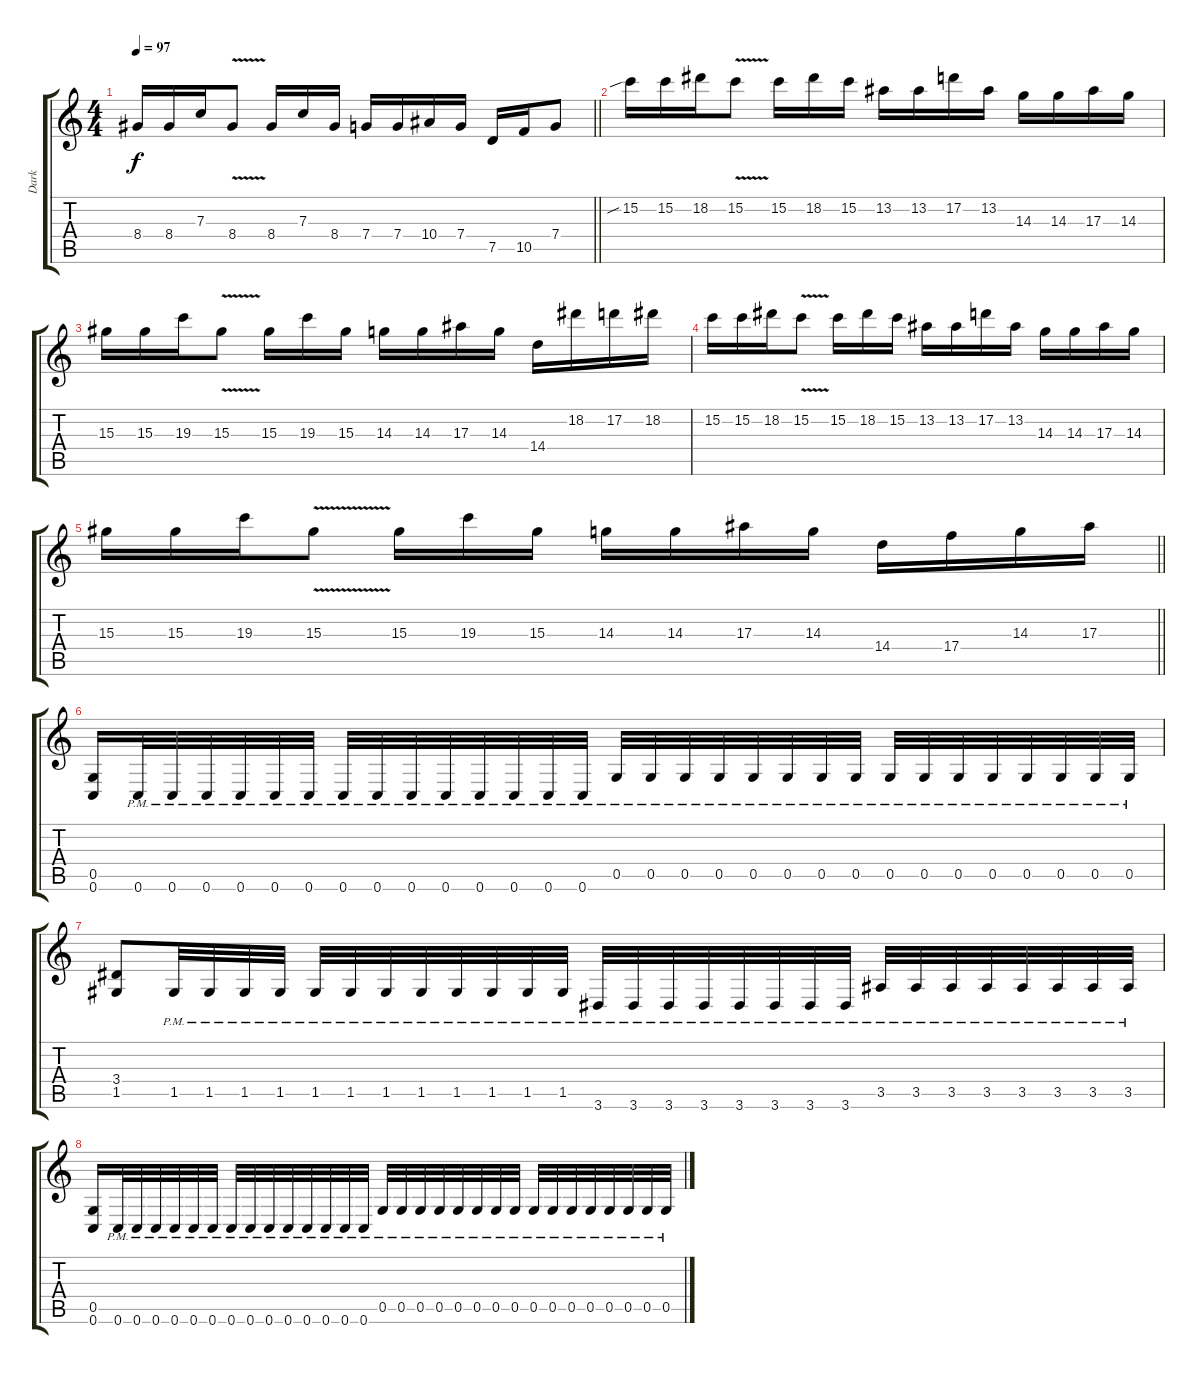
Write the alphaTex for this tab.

\track ("Dark" "Dark") {instrument overdrivenguitar}
\staff {score tabs}
\tuning (D4 A3 F3 C3 G2 C2) {hide}
\ts (4 4)
\tempo 97
\clef g2
\barLineRight lightlight
\ks c
8.4.16{dy f} 8.4.16 7.3.16 8.4{v}.8 8.4.16 7.3.16 8.4.16 7.4.16 7.4.16 10.4.16 7.4.16 7.5.16 10.5.16 7.4.8 |
15.2{sib}.16 15.2.16 18.2.16 15.2{v}.8 15.2.16 18.2.16 15.2.16 13.2.16 13.2.16 17.2.16 13.2.16 14.3.16 14.3.16 17.3.16 14.3.16 |
15.3.16 15.3.16 19.3.16 15.3{v}.8 15.3.16 19.3.16 15.3.16 14.3.16 14.3.16 17.3.16 14.3.16 14.4.16 18.2.16 17.2.16 18.2.16 |
15.2.16 15.2.16 18.2.16 15.2{v}.8 15.2.16 18.2.16 15.2.16 13.2.16 13.2.16 17.2.16 13.2.16 14.3.16 14.3.16 17.3.16 14.3.16 |
\barLineRight lightlight
15.3.16 15.3.16 19.3.16 15.3{v}.8 15.3.16 19.3.16 15.3.16 14.3.16 14.3.16 17.3.16 14.3.16 14.4.16 17.4.16 14.3.16 17.3.16 |
(0.5 0.6).16 0.6{pm}.32 0.6{pm}.32 0.6{pm}.32 0.6{pm}.32 0.6{pm}.32 0.6{pm}.32 0.6{pm}.32 0.6{pm}.32 0.6{pm}.32 0.6{pm}.32 0.6{pm}.32 0.6{pm}.32 0.6{pm}.32 0.6{pm}.32 0.5{pm}.32 0.5{pm}.32 0.5{pm}.32 0.5{pm}.32 0.5{pm}.32 0.5{pm}.32 0.5{pm}.32 0.5{pm}.32 0.5{pm}.32 0.5{pm}.32 0.5{pm}.32 0.5{pm}.32 0.5{pm}.32 0.5{pm}.32 0.5{pm}.32 0.5{pm}.32 |
(3.4 1.5).8 1.5{pm}.32 1.5{pm}.32 1.5{pm}.32 1.5{pm}.32 1.5{pm}.32 1.5{pm}.32 1.5{pm}.32 1.5{pm}.32 1.5{pm}.32 1.5{pm}.32 1.5{pm}.32 1.5{pm}.32 3.6{pm}.32 3.6{pm}.32 3.6{pm}.32 3.6{pm}.32 3.6{pm}.32 3.6{pm}.32 3.6{pm}.32 3.6{pm}.32 3.5{pm}.32 3.5{pm}.32 3.5{pm}.32 3.5{pm}.32 3.5{pm}.32 3.5{pm}.32 3.5{pm}.32 3.5{pm}.32 |
(0.5 0.6).16 0.6{pm}.32 0.6{pm}.32 0.6{pm}.32 0.6{pm}.32 0.6{pm}.32 0.6{pm}.32 0.6{pm}.32 0.6{pm}.32 0.6{pm}.32 0.6{pm}.32 0.6{pm}.32 0.6{pm}.32 0.6{pm}.32 0.6{pm}.32 0.5{pm}.32 0.5{pm}.32 0.5{pm}.32 0.5{pm}.32 0.5{pm}.32 0.5{pm}.32 0.5{pm}.32 0.5{pm}.32 0.5{pm}.32 0.5{pm}.32 0.5{pm}.32 0.5{pm}.32 0.5{pm}.32 0.5{pm}.32 0.5{pm}.32 0.5{pm}.32
